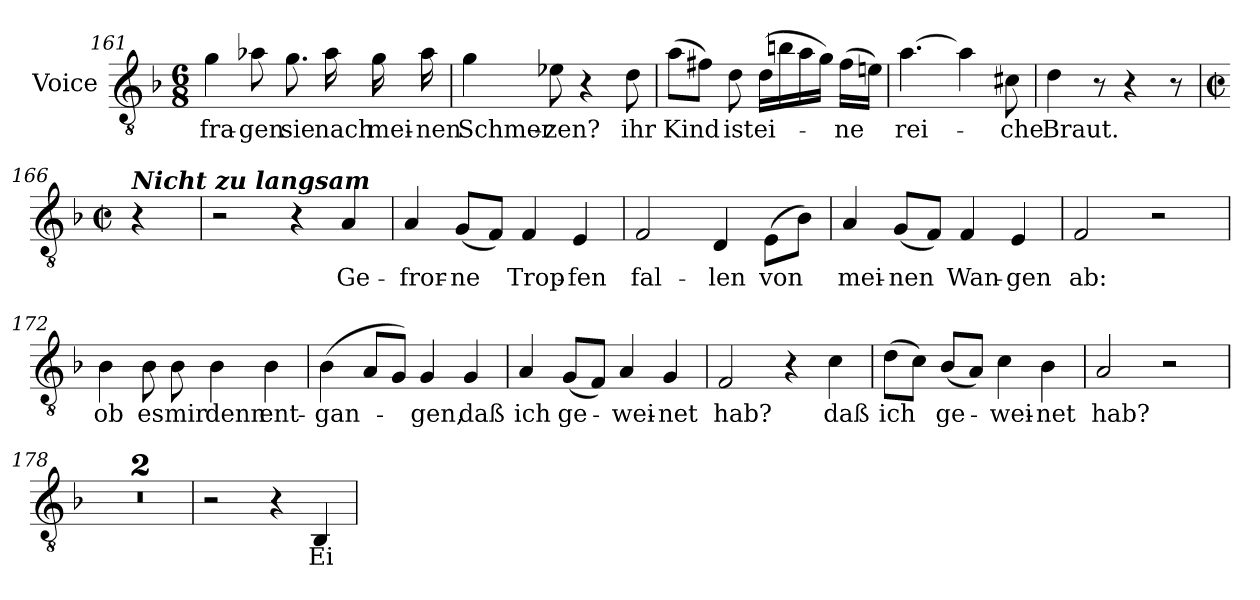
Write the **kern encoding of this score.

**kern	**text
*part1	*part1
*staff1	*staff1
*I"Voice	*
*clefGv2	*
*ITrd7c12	*
*k[b-]	*
*F:	*
*M6/8	*
=161	=161
!	!LO:LY:b:color=#000000
4Gi\	fra-
!	!LO:LY:b:color=#000000
8A-Xi\	-gen
!	!LO:LY:b:color=#000000
8.Gi\	sie
!	!LO:LY:b:color=#000000
16A-i\	nach
!	!LO:LY:b:color=#000000
16Gi\	mei-
!	!LO:LY:b:color=#000000
16A-i\	-nen
=162	=162
!	!LO:LY:b:color=#000000
4Gi\	Schmer-
!	!LO:LY:b:color=#000000
8E-Xi\	-zen?
4r	.
!	!LO:LY:b:color=#000000
8Di\	ihr
!!LO:LB:g=z
=163	=163
!	!LO:LY:b:color=#000000
(8Ai\L	Kind
8F#Xi\J)	.
!	!LO:LY:b:color=#000000
8Di\	ist
!	!LO:LY:b:color=#000000
(16Di\LL	ei-
16Bni\	.
16Ai\	.
16Gi\JJ)	.
!	!LO:LY:b:color=#000000
(16F#i\LL	-ne
16Eni\JJ)	.
=164	=164
!	!LO:LY:b:color=#000000
[>4.Ai\	rei-
4Ai\]	.
!	!LO:LY:b:color=#000000
8C#Xi\	-che
=165	=165
!	!LO:LY:b:color=#000000
4Di\	Braut.
8r	.
4r	.
8r	.
=166	=166
*M2/2	*
*met(c|)	*
*MM60	*
!LO:TX:a:Bi:t=Nicht zu langsam	!
4r	.
=167	=167
2r	.
4r	.
!	!LO:LY:b:color=#000000
4AAi/	Ge-
=168	=168
!	!LO:LY:b:color=#000000
4AAi/	-fror-
!	!LO:LY:b:color=#000000
(8GGi/L	-ne
8FFi/J)	.
!	!LO:LY:b:color=#000000
4FFi/	Trop-
!	!LO:LY:b:color=#000000
4EEi/	-fen
=169	=169
!	!LO:LY:b:color=#000000
2FFi/	fal-
!	!LO:LY:b:color=#000000
4DDi/	-len
!	!LO:LY:b:color=#000000
(8EEi\L	von
8BB-i\J)	.
!!LO:LB:g=z
=170	=170
!	!LO:LY:b:color=#000000
4AAi/	mei-
!	!LO:LY:b:color=#000000
(8GGi/L	-nen
8FFi/J)	.
!	!LO:LY:b:color=#000000
4FFi/	Wan-
!	!LO:LY:b:color=#000000
4EEi/	-gen
=171	=171
!	!LO:LY:b:color=#000000
2FFi/	ab:
2r	.
=172	=172
!	!LO:LY:b:color=#000000
4BB-i\	ob
!	!LO:LY:b:color=#000000
8BB-i\	es
!	!LO:LY:b:color=#000000
8BB-i\	mir
!	!LO:LY:b:color=#000000
4BB-i\	denn
!	!LO:LY:b:color=#000000
4BB-i\	ent-
=173	=173
!	!LO:LY:b:color=#000000
(4BB-i\	-gan-
8AAi/L	.
8GGi/J)	.
!	!LO:LY:b:color=#000000
4GGi/	-gen,
!	!LO:LY:b:color=#000000
4GGi/	daß
=174	=174
!	!LO:LY:b:color=#000000
4AAi/	ich
!	!LO:LY:b:color=#000000
(8GGi/L	ge-
8FFi/J)	.
!	!LO:LY:b:color=#000000
4AAi/	-wei-
!	!LO:LY:b:color=#000000
4GGi/	-net
=175	=175
!	!LO:LY:b:color=#000000
2FFi/	hab?
4r	.
!	!LO:LY:b:color=#000000
4Ci\	daß
!!LO:LB:g=z
=176	=176
!	!LO:LY:b:color=#000000
(8Di\L	ich
8Ci\J)	.
!	!LO:LY:b:color=#000000
(8BB-i/L	ge-
8AAi/J)	.
!	!LO:LY:b:color=#000000
4Ci\	-wei-
!	!LO:LY:b:color=#000000
4BB-i\	-net
=177	=177
!	!LO:LY:b:color=#000000
2AAi/	hab?
2r	.
=178	=178
1r	.
=179	=179
1r	.
=180	=180
2r	.
4r	.
!	!LO:LY:b:color=#000000
4BBB-i/	Ei
=	=
*-	*-
